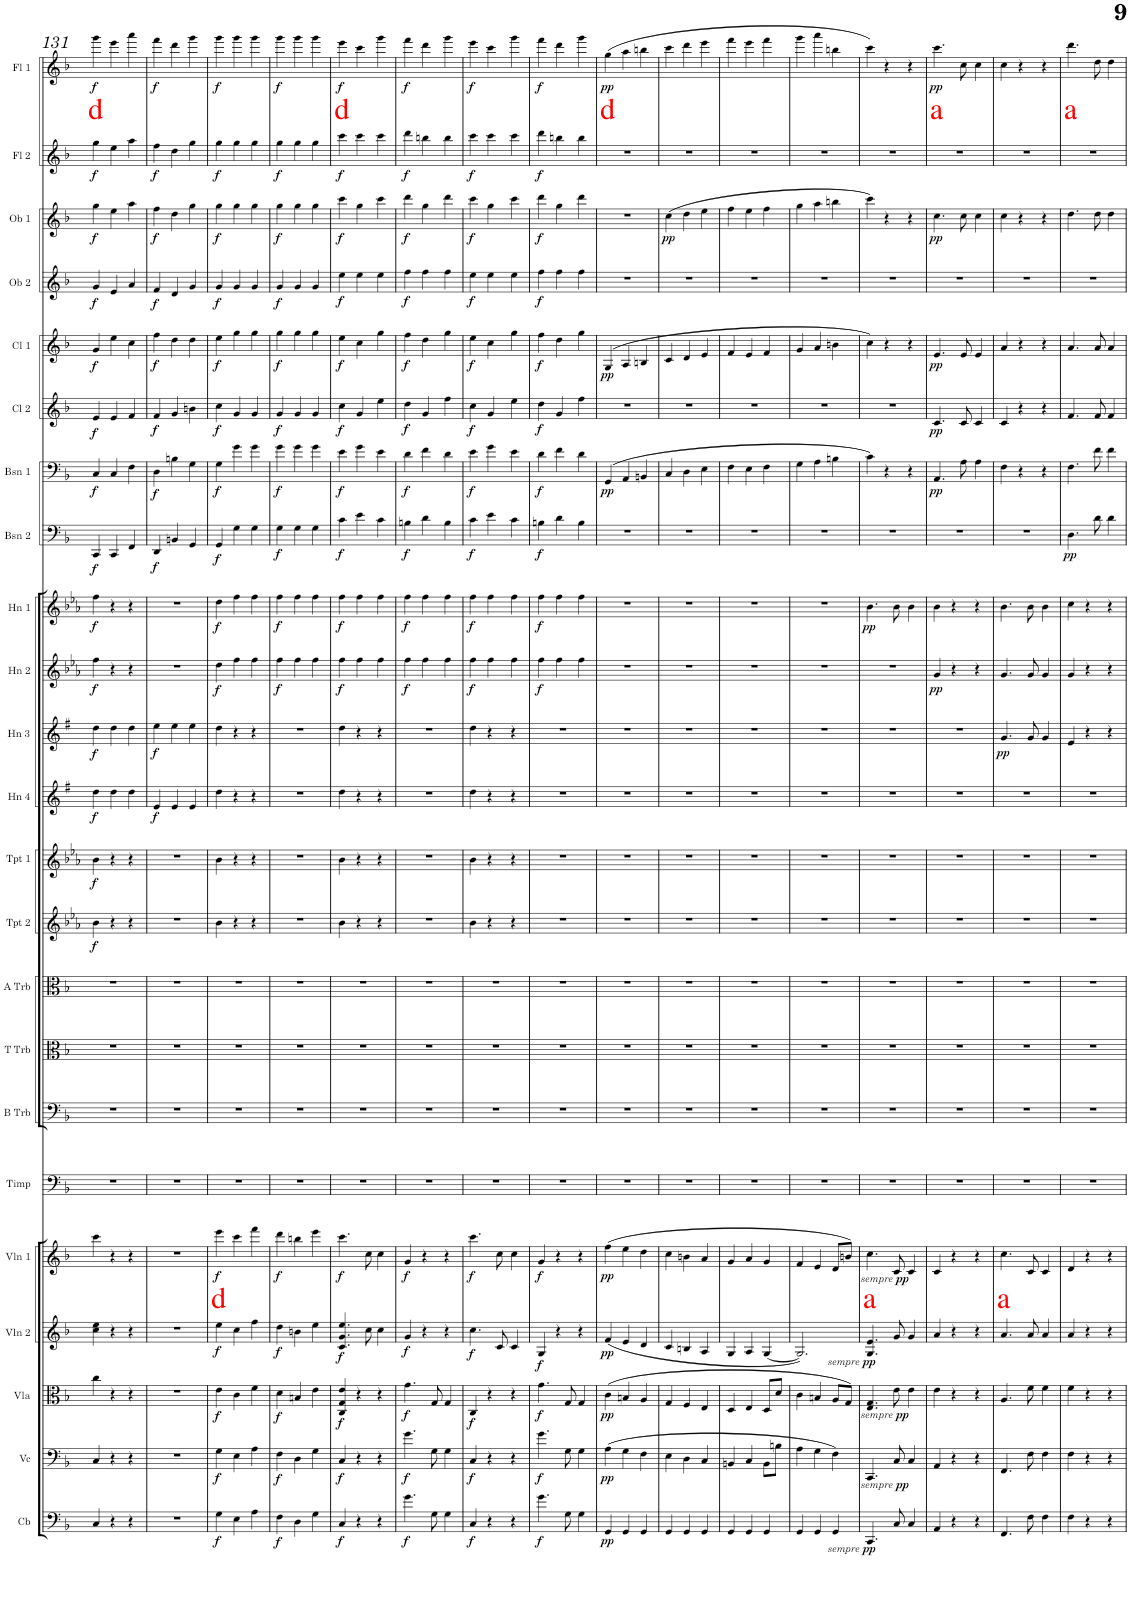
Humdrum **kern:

**kern	**dynam	**kern	**dynam	**kern	**dynam	**kern	**dynam	**kern	**text	**dynam	**kern	**kern	**kern	**kern	**kern	**dynam	**kern	**dynam	**kern	**dynam	**kern	**dynam	**kern	**dynam	**kern	**dynam	**kern	**dynam	**kern	**dynam	**kern	**dynam	**kern	**dynam	**kern	**dynam	**kern	**dynam	**kern	**dynam	**kern	**text	**dynam
*part23	*part23	*part22	*part22	*part21	*part21	*part20	*part20	*part19	*part19	*part19	*part18	*part17	*part16	*part15	*part14	*part14	*part13	*part13	*part12	*part12	*part11	*part11	*part10	*part10	*part9	*part9	*part8	*part8	*part7	*part7	*part6	*part6	*part5	*part5	*part4	*part4	*part3	*part3	*part2	*part2	*part1	*part1	*part1
*staff23	*staff23	*staff22	*staff22	*staff21	*staff21	*staff20	*staff20	*staff19	*staff19	*staff19	*staff18	*staff17	*staff16	*staff15	*staff14	*staff14	*staff13	*staff13	*staff12	*staff12	*staff11	*staff11	*staff10	*staff10	*staff9	*staff9	*staff8	*staff8	*staff7	*staff7	*staff6	*staff6	*staff5	*staff5	*staff4	*staff4	*staff3	*staff3	*staff2	*staff2	*staff1	*staff1	*staff1
*I"Contrabass	*	*I"Violoncello	*	*I"Viola	*	*I"Violin 2	*	*I"Violin 1	*	*	*I"F, F Timpani	*I"Bass Trombone	*I"Tenor Trombone	*I"Alto Trombone	*I"D Trumpet 2	*	*I"D Trumpet 1	*	*I"Bb (basso) Horn 4	*	*I"Bb (basso) Horn 3	*	*I"D Horn 2	*	*I"D Horn 1	*	*I"Bassoon 2	*	*I"Bassoon 1	*	*I"C Clarinet 2	*	*I"C Clarinet 1	*	*I"Oboe 2	*	*I"Oboe 1	*	*I"Flute 2	*	*I"Flute 1	*	*
*I'Cb	*	*I'Vc	*	*I'Vla	*	*I'Vln 2	*	*I'Vln 1	*	*	*I'Timp	*I'B Trb	*I'T Trb	*I'A Trb	*I'Tpt 2	*	*I'Tpt 1	*	*I'Hn 4	*	*I'Hn 3	*	*I'Hn 2	*	*I'Hn 1	*	*I'Bsn 2	*	*I'Bsn 1	*	*I'Cl 2	*	*I'Cl 1	*	*I'Ob 2	*	*I'Ob 1	*	*I'Fl 2	*	*I'Fl 1	*	*
!!LO:PB:g=z
*clefF4	*	*clefF4	*	*clefC3	*	*clefG2	*	*clefG2	*	*	*clefF4	*clefF4	*clefC3	*clefC3	*clefG2	*	*clefG2	*	*clefG2	*	*clefG2	*	*clefG2	*	*clefG2	*	*clefF4	*	*clefF4	*	*clefG2	*	*clefG2	*	*clefG2	*	*clefG2	*	*clefG2	*	*clefG2	*	*
*Trd7c12	*	*	*	*	*	*	*	*	*	*	*	*	*	*	*Trd-1c-2	*	*Trd-1c-2	*	*Trd8c14	*	*Trd8c14	*	*Trd6c10	*	*Trd6c10	*	*	*	*	*	*Trd1c2	*	*Trd1c2	*	*	*	*	*	*	*	*	*	*
*k[b-]	*	*k[b-]	*	*k[b-]	*	*k[b-]	*	*k[b-]	*	*	*k[b-]	*k[b-]	*k[b-]	*k[b-]	*k[b-e-a-]	*	*k[b-e-a-]	*	*k[f#]	*	*k[f#]	*	*k[b-e-a-]	*	*k[b-e-a-]	*	*k[b-]	*	*k[b-]	*	*k[b-]	*	*k[b-]	*	*k[b-]	*	*k[b-]	*	*k[b-]	*	*k[b-]	*	*
*M3/4	*	*M3/4	*	*M3/4	*	*M3/4	*	*M3/4	*	*	*M3/4	*M3/4	*M3/4	*M3/4	*M3/4	*	*M3/4	*	*M3/4	*	*M3/4	*	*M3/4	*	*M3/4	*	*M3/4	*	*M3/4	*	*M3/4	*	*M3/4	*	*M3/4	*	*M3/4	*	*M3/4	*	*M3/4	*	*
=131	=131	=131	=131	=131	=131	=131	=131	=131	=131	=131	=131	=131	=131	=131	=131	=131	=131	=131	=131	=131	=131	=131	=131	=131	=131	=131	=131	=131	=131	=131	=131	=131	=131	=131	=131	=131	=131	=131	=131	=131	=131	=131	=131
!	!	!	!	!	!	!	!	!	!	!	!	!	!	!	!	!LO:DY:b	!	!LO:DY:b	!	!LO:DY:b	!	!LO:DY:b	!	!LO:DY:b	!	!LO:DY:b	!	!LO:DY:b	!	!LO:DY:b	!	!LO:DY:b	!	!LO:DY:b	!	!LO:DY:b	!	!LO:DY:b	!	!LO:DY:b	!	!LO:LY:b:color=#FF0000	!LO:DY:b
4C/	.	4C/	.	4cc\	.	4cc\ 4ee\	.	4ccc\	.	.	2.r	2.r	2.r	2.r	4b-\	f	4b-\	f	4dd\	f	4dd\	f	4ff\	f	4ff\	f	4CC'/	f	4C'/	f	4e'/	f	4g'/	f	4g'/	f	4gg'\	f	4gg'\	f	4ggg'\	d	f
4r	.	4r	.	4r	.	4r	.	4r	.	.	.	.	.	.	4r	.	4r	.	4dd\	.	4dd\	.	4r	.	4r	.	4CC'/	.	4C'/	.	4e'/	.	4ee'\	.	4e'/	.	4ee'\	.	4ee'\	.	4eee'\	.	.
4r	.	4r	.	4r	.	4r	.	4r	.	.	.	.	.	.	4r	.	4r	.	4dd\	.	4dd\	.	4r	.	4r	.	4FF'/	.	4F'\	.	4f'/	.	4cc'\	.	4a'/	.	4aa'\	.	4aa'\	.	4aaa'\	.	.
=132	=132	=132	=132	=132	=132	=132	=132	=132	=132	=132	=132	=132	=132	=132	=132	=132	=132	=132	=132	=132	=132	=132	=132	=132	=132	=132	=132	=132	=132	=132	=132	=132	=132	=132	=132	=132	=132	=132	=132	=132	=132	=132	=132
!	!	!	!	!	!	!	!	!	!	!	!	!	!	!	!	!	!	!	!	!LO:DY:b	!	!LO:DY:b	!	!	!	!	!	!LO:DY:b	!	!LO:DY:b	!	!LO:DY:b	!	!LO:DY:b	!	!LO:DY:b	!	!LO:DY:b	!	!LO:DY:b	!	!	!LO:DY:b
2.r	.	2.r	.	2.r	.	2.r	.	2.r	.	.	2.r	2.r	2.r	2.r	2.r	.	2.r	.	4e/	f	4ee\	f	2.r	.	2.r	.	4DD'/	f	4D'\	f	4f'/	f	4ff'\	f	4f'/	f	4ff'\	f	4ff'\	f	4fff'\	.	f
.	.	.	.	.	.	.	.	.	.	.	.	.	.	.	.	.	.	.	4e/	.	4ee\	.	.	.	.	.	4BBn'/	.	4Bn'\	.	4g'/	.	4dd'\	.	4d'/	.	4dd'\	.	4dd'\	.	4ddd'\	.	.
.	.	.	.	.	.	.	.	.	.	.	.	.	.	.	.	.	.	.	4e/	.	4ee\	.	.	.	.	.	4GG'/	.	4G'\	.	4bn'\	.	4dd'\	.	4g'/	.	4gg'\	.	4gg'\	.	4ggg'\	.	.
=133	=133	=133	=133	=133	=133	=133	=133	=133	=133	=133	=133	=133	=133	=133	=133	=133	=133	=133	=133	=133	=133	=133	=133	=133	=133	=133	=133	=133	=133	=133	=133	=133	=133	=133	=133	=133	=133	=133	=133	=133	=133	=133	=133
!	!LO:DY:b	!	!LO:DY:b	!	!LO:DY:b	!	!LO:DY:b	!	!LO:LY:b:color=#FF0000	!LO:DY:b	!	!	!	!	!	!	!	!	!	!	!	!	!	!LO:DY:b	!	!LO:DY:b	!	!LO:DY:b	!	!LO:DY:b	!	!LO:DY:b	!	!LO:DY:b	!	!LO:DY:b	!	!LO:DY:b	!	!LO:DY:b	!	!	!LO:DY:b
4G\	f	4G\	f	4e\	f	4ee\	f	4eee\	d	f	2.r	2.r	2.r	2.r	4b-\	.	4b-\	.	4dd\	.	4dd\	.	4dd\	f	4dd\	f	4GG'/	f	4G'\	f	4cc'\	f	4ee'\	f	4g'/	f	4gg'\	f	4gg'\	f	4ggg'\	.	f
4E\	.	4E\	.	4c\	.	4cc\	.	4ccc\	.	.	.	.	.	.	4r	.	4r	.	4r	.	4r	.	4ff\	.	4ff\	.	4G'\	.	4g'\	.	4g'/	.	4gg'\	.	4g'/	.	4gg'\	.	4gg'\	.	4ggg'\	.	.
4A\	.	4A\	.	4f\	.	4ff\	.	4fff\	.	.	.	.	.	.	4r	.	4r	.	4r	.	4r	.	4ff\	.	4ff\	.	4G'\	.	4g'\	.	4g'/	.	4gg'\	.	4g'/	.	4gg'\	.	4gg'\	.	4ggg'\	.	.
=134	=134	=134	=134	=134	=134	=134	=134	=134	=134	=134	=134	=134	=134	=134	=134	=134	=134	=134	=134	=134	=134	=134	=134	=134	=134	=134	=134	=134	=134	=134	=134	=134	=134	=134	=134	=134	=134	=134	=134	=134	=134	=134	=134
!	!LO:DY:b	!	!LO:DY:b	!	!LO:DY:b	!	!LO:DY:b	!	!	!LO:DY:b	!	!	!	!	!	!	!	!	!	!	!	!	!	!LO:DY:b	!	!LO:DY:b	!	!LO:DY:b	!	!LO:DY:b	!	!LO:DY:b	!	!LO:DY:b	!	!LO:DY:b	!	!LO:DY:b	!	!LO:DY:b	!	!	!LO:DY:b
4F\	f	4F\	f	4d\	f	4dd\	f	4ddd\	.	f	2.r	2.r	2.r	2.r	2.r	.	2.r	.	2.r	.	2.r	.	4ff\	f	4ff\	f	4G'\	f	4g'\	f	4g'/	f	4gg'\	f	4g'/	f	4gg'\	f	4gg'\	f	4ggg'\	.	f
4D\	.	4D\	.	4Bn/	.	4bn\	.	4bbn\	.	.	.	.	.	.	.	.	.	.	.	.	.	.	4ff\	.	4ff\	.	4G'\	.	4g'\	.	4g'/	.	4gg'\	.	4g'/	.	4gg'\	.	4gg'\	.	4ggg'\	.	.
4G\	.	4G\	.	4e\	.	4ee\	.	4eee\	.	.	.	.	.	.	.	.	.	.	.	.	.	.	4ff\	.	4ff\	.	4G'\	.	4g'\	.	4g'/	.	4gg'\	.	4g'/	.	4gg'\	.	4gg'\	.	4ggg'\	.	.
=135	=135	=135	=135	=135	=135	=135	=135	=135	=135	=135	=135	=135	=135	=135	=135	=135	=135	=135	=135	=135	=135	=135	=135	=135	=135	=135	=135	=135	=135	=135	=135	=135	=135	=135	=135	=135	=135	=135	=135	=135	=135	=135	=135
!	!LO:DY:b	!	!LO:DY:b	!	!LO:DY:b	!	!LO:DY:b	!	!	!LO:DY:b	!	!	!	!	!	!	!	!	!	!	!	!	!	!LO:DY:b	!	!LO:DY:b	!	!LO:DY:b	!	!LO:DY:b	!	!LO:DY:b	!	!LO:DY:b	!	!LO:DY:b	!	!LO:DY:b	!	!LO:DY:b	!	!LO:LY:b:color=#FF0000	!LO:DY:b
4C/	f	4C/	f	4C/ 4G/ 4e/	f	4.c/ 4.g/ 4.ee/	f	4.ccc\	.	f	2.r	2.r	2.r	2.r	4b-\	.	4b-\	.	4dd\	.	4dd\	.	4ff\	f	4ff\	f	4c'\	f	4e'\	f	4cc'\	f	4ee'\	f	4ee'\	f	4ccc'\	f	4ccc'\	f	4eee'\	d	f
4r	.	4r	.	4r	.	.	.	.	.	.	.	.	.	.	4r	.	4r	.	4r	.	4r	.	4ff\	.	4ff\	.	4e'\	.	4g'\	.	4g'/	.	4cc'\	.	4ee'\	.	4gg'\	.	4ccc'\	.	4ccc'\	.	.
.	.	.	.	.	.	8cc\	.	8cc\	.	.	.	.	.	.	.	.	.	.	.	.	.	.	.	.	.	.	.	.	.	.	.	.	.	.	.	.	.	.	.	.	.	.	.
4r	.	4r	.	4r	.	4cc\	.	4cc\	.	.	.	.	.	.	4r	.	4r	.	4r	.	4r	.	4ff\	.	4ff\	.	4c'\	.	4e'\	.	4ee'\	.	4gg'\	.	4ee'\	.	4ccc'\	.	4ccc'\	.	4ggg'\	.	.
=136	=136	=136	=136	=136	=136	=136	=136	=136	=136	=136	=136	=136	=136	=136	=136	=136	=136	=136	=136	=136	=136	=136	=136	=136	=136	=136	=136	=136	=136	=136	=136	=136	=136	=136	=136	=136	=136	=136	=136	=136	=136	=136	=136
!	!LO:DY:b	!	!LO:DY:b	!	!LO:DY:b	!	!LO:DY:b	!	!	!LO:DY:b	!	!	!	!	!	!	!	!	!	!	!	!	!	!LO:DY:b	!	!LO:DY:b	!	!LO:DY:b	!	!LO:DY:b	!	!LO:DY:b	!	!LO:DY:b	!	!LO:DY:b	!	!LO:DY:b	!	!LO:DY:b	!	!	!LO:DY:b
4.g\	f	4.g\	f	4.g\	f	4g/	f	4g/	.	f	2.r	2.r	2.r	2.r	2.r	.	2.r	.	2.r	.	2.r	.	4ff\	f	4ff\	f	4Bn'\	f	4d'\	f	4dd'\	f	4ff'\	f	4ff'\	f	4ddd'\	f	4ddd'\	f	4fff'\	.	f
.	.	.	.	.	.	4r	.	4r	.	.	.	.	.	.	.	.	.	.	.	.	.	.	4ff\	.	4ff\	.	4d'\	.	4f'\	.	4g'/	.	4dd'\	.	4ff'\	.	4gg'\	.	4bbn'\	.	4ddd'\	.	.
8G\	.	8G\	.	8G/	.	.	.	.	.	.	.	.	.	.	.	.	.	.	.	.	.	.	.	.	.	.	.	.	.	.	.	.	.	.	.	.	.	.	.	.	.	.	.
4G\	.	4G\	.	4G/	.	4r	.	4r	.	.	.	.	.	.	.	.	.	.	.	.	.	.	4ff\	.	4ff\	.	4B'\	.	4d'\	.	4ff'\	.	4gg'\	.	4ff'\	.	4ddd'\	.	4bb'\	.	4ggg'\	.	.
=137	=137	=137	=137	=137	=137	=137	=137	=137	=137	=137	=137	=137	=137	=137	=137	=137	=137	=137	=137	=137	=137	=137	=137	=137	=137	=137	=137	=137	=137	=137	=137	=137	=137	=137	=137	=137	=137	=137	=137	=137	=137	=137	=137
!	!LO:DY:b	!	!LO:DY:b	!	!LO:DY:b	!	!LO:DY:b	!	!	!LO:DY:b	!	!	!	!	!	!	!	!	!	!	!	!	!	!LO:DY:b	!	!LO:DY:b	!	!LO:DY:b	!	!LO:DY:b	!	!LO:DY:b	!	!LO:DY:b	!	!LO:DY:b	!	!LO:DY:b	!	!LO:DY:b	!	!	!LO:DY:b
4C/	f	4C/	f	4C/	f	4.cc\	f	4.ccc\	.	f	2.r	2.r	2.r	2.r	4b-\	.	4b-\	.	4dd\	.	4dd\	.	4ff\	f	4ff\	f	4c'\	f	4e'\	f	4cc'\	f	4ee'\	f	4ee'\	f	4ccc'\	f	4ccc'\	f	4eee'\	.	f
4r	.	4r	.	4r	.	.	.	.	.	.	.	.	.	.	4r	.	4r	.	4r	.	4r	.	4ff\	.	4ff\	.	4e'\	.	4g'\	.	4g'/	.	4cc'\	.	4ee'\	.	4gg'\	.	4ccc'\	.	4ccc'\	.	.
.	.	.	.	.	.	8c/	.	8cc\	.	.	.	.	.	.	.	.	.	.	.	.	.	.	.	.	.	.	.	.	.	.	.	.	.	.	.	.	.	.	.	.	.	.	.
4r	.	4r	.	4r	.	4c/	.	4cc\	.	.	.	.	.	.	4r	.	4r	.	4r	.	4r	.	4ff\	.	4ff\	.	4c'\	.	4e'\	.	4ee'\	.	4gg'\	.	4ee'\	.	4ccc'\	.	4ccc'\	.	4ggg'\	.	.
=138	=138	=138	=138	=138	=138	=138	=138	=138	=138	=138	=138	=138	=138	=138	=138	=138	=138	=138	=138	=138	=138	=138	=138	=138	=138	=138	=138	=138	=138	=138	=138	=138	=138	=138	=138	=138	=138	=138	=138	=138	=138	=138	=138
!	!LO:DY:b	!	!LO:DY:b	!	!LO:DY:b	!	!LO:DY:b	!	!	!LO:DY:b	!	!	!	!	!	!	!	!	!	!	!	!	!	!LO:DY:b	!	!LO:DY:b	!	!LO:DY:b	!	!LO:DY:b	!	!LO:DY:b	!	!LO:DY:b	!	!LO:DY:b	!	!LO:DY:b	!	!LO:DY:b	!	!	!LO:DY:b
4.g\	f	4.g\	f	4.g\	f	4G/	f	4g/	.	f	2.r	2.r	2.r	2.r	2.r	.	2.r	.	2.r	.	2.r	.	4ff\	f	4ff\	f	4Bn'\	f	4d'\	f	4dd'\	f	4ff'\	f	4ff'\	f	4ddd'\	f	4ddd'\	f	4fff'\	.	f
.	.	.	.	.	.	4r	.	4r	.	.	.	.	.	.	.	.	.	.	.	.	.	.	4ff\	.	4ff\	.	4d'\	.	4f'\	.	4g'/	.	4dd'\	.	4ff'\	.	4gg'\	.	4bbn'\	.	4ddd'\	.	.
8G\	.	8G\	.	8G/	.	.	.	.	.	.	.	.	.	.	.	.	.	.	.	.	.	.	.	.	.	.	.	.	.	.	.	.	.	.	.	.	.	.	.	.	.	.	.
4G\	.	4G\	.	4G/	.	4r	.	4r	.	.	.	.	.	.	.	.	.	.	.	.	.	.	4ff\	.	4ff\	.	4B'\	.	4d'\	.	4ff'\	.	4gg'\	.	4ff'\	.	4ddd'\	.	4bb'\	.	4ggg'\	.	.
=139	=139	=139	=139	=139	=139	=139	=139	=139	=139	=139	=139	=139	=139	=139	=139	=139	=139	=139	=139	=139	=139	=139	=139	=139	=139	=139	=139	=139	=139	=139	=139	=139	=139	=139	=139	=139	=139	=139	=139	=139	=139	=139	=139
!	!LO:DY:b	!	!LO:DY:b	!	!LO:DY:b	!	!LO:DY:b	!	!	!LO:DY:b	!	!	!	!	!	!	!	!	!	!	!	!	!	!	!	!	!	!	!	!LO:DY:b	!	!	!	!LO:DY:b	!	!	!	!	!	!	!	!LO:LY:b:color=#FF0000	!LO:DY:b
4GG/	pp	(4A\	pp	(4c\	pp	(4f/	pp	(4ff\	.	pp	2.r	2.r	2.r	2.r	2.r	.	2.r	.	2.r	.	2.r	.	2.r	.	2.r	.	2.r	.	(4GG/	pp	2.r	.	(4G/	pp	2.r	.	2.r	.	2.r	.	(4gg\	d	pp
4GG/	.	4G\	.	4Bn/	.	4e/	.	4ee\	.	.	.	.	.	.	.	.	.	.	.	.	.	.	.	.	.	.	.	.	4AA/	.	.	.	4A/	.	.	.	.	.	.	.	4aa\	.	.
4GG/	.	4F\	.	4A/	.	4d/	.	4dd\	.	.	.	.	.	.	.	.	.	.	.	.	.	.	.	.	.	.	.	.	4BBn/	.	.	.	4Bn/	.	.	.	.	.	.	.	4bbn\	.	.
=140	=140	=140	=140	=140	=140	=140	=140	=140	=140	=140	=140	=140	=140	=140	=140	=140	=140	=140	=140	=140	=140	=140	=140	=140	=140	=140	=140	=140	=140	=140	=140	=140	=140	=140	=140	=140	=140	=140	=140	=140	=140	=140	=140
!	!	!	!	!	!	!	!	!	!	!	!	!	!	!	!	!	!	!	!	!	!	!	!	!	!	!	!	!	!	!	!	!	!	!	!	!	!	!LO:DY:b	!	!	!	!	!
4GG/	.	4E\	.	4G/	.	4c/	.	4cc\	.	.	2.r	2.r	2.r	2.r	2.r	.	2.r	.	2.r	.	2.r	.	2.r	.	2.r	.	2.r	.	4C/	.	2.r	.	4c/	.	2.r	.	(4cc\	pp	2.r	.	4ccc\	.	.
4GG/	.	4D\	.	4F/	.	4Bn/	.	4bn\	.	.	.	.	.	.	.	.	.	.	.	.	.	.	.	.	.	.	.	.	4D\	.	.	.	4d/	.	.	.	4dd\	.	.	.	4ddd\	.	.
4GG/	.	4C/	.	4E/	.	4A/	.	4a/	.	.	.	.	.	.	.	.	.	.	.	.	.	.	.	.	.	.	.	.	4E\	.	.	.	4e/	.	.	.	4ee\	.	.	.	4eee\	.	.
=141	=141	=141	=141	=141	=141	=141	=141	=141	=141	=141	=141	=141	=141	=141	=141	=141	=141	=141	=141	=141	=141	=141	=141	=141	=141	=141	=141	=141	=141	=141	=141	=141	=141	=141	=141	=141	=141	=141	=141	=141	=141	=141	=141
4GG/	.	4BBn/	.	4D/	.	4G/	.	4g/	.	.	2.r	2.r	2.r	2.r	2.r	.	2.r	.	2.r	.	2.r	.	2.r	.	2.r	.	2.r	.	4F\	.	2.r	.	4f/	.	2.r	.	4ff\	.	2.r	.	4fff\	.	.
4GG/	.	4C/	.	4E/	.	4A/	.	4a/	.	.	.	.	.	.	.	.	.	.	.	.	.	.	.	.	.	.	.	.	4E\	.	.	.	4e/	.	.	.	4ee\	.	.	.	4eee\	.	.
4GG/	.	8BB\L	.	8D/L	.	[4G/	.	4g/	.	.	.	.	.	.	.	.	.	.	.	.	.	.	.	.	.	.	.	.	4F\	.	.	.	4f/	.	.	.	4ff\	.	.	.	4fff\	.	.
.	.	8Bn\J	.	8d/J	.	.	.	.	.	.	.	.	.	.	.	.	.	.	.	.	.	.	.	.	.	.	.	.	.	.	.	.	.	.	.	.	.	.	.	.	.	.	.
=142	=142	=142	=142	=142	=142	=142	=142	=142	=142	=142	=142	=142	=142	=142	=142	=142	=142	=142	=142	=142	=142	=142	=142	=142	=142	=142	=142	=142	=142	=142	=142	=142	=142	=142	=142	=142	=142	=142	=142	=142	=142	=142	=142
4GG/	.	4A\	.	4c\	.	2.G/])	.	4f/	.	.	2.r	2.r	2.r	2.r	2.r	.	2.r	.	2.r	.	2.r	.	2.r	.	2.r	.	2.r	.	4G\	.	2.r	.	4g/	.	2.r	.	4gg\	.	2.r	.	4ggg\	.	.
4GG/	.	4G\	.	4Bn/	.	.	.	4e/	.	.	.	.	.	.	.	.	.	.	.	.	.	.	.	.	.	.	.	.	4A\	.	.	.	4a/	.	.	.	4aa\	.	.	.	4aaa\	.	.
4GG/	.	4F\)	.	8A/L	.	.	.	8d/L	.	.	.	.	.	.	.	.	.	.	.	.	.	.	.	.	.	.	.	.	4Bn\	.	.	.	4bn\	.	.	.	4bbn\	.	.	.	4bbn\	.	.
.	.	.	.	8G/J)	.	.	.	8bn/J)	.	.	.	.	.	.	.	.	.	.	.	.	.	.	.	.	.	.	.	.	.	.	.	.	.	.	.	.	.	.	.	.	.	.	.
=143	=143	=143	=143	=143	=143	=143	=143	=143	=143	=143	=143	=143	=143	=143	=143	=143	=143	=143	=143	=143	=143	=143	=143	=143	=143	=143	=143	=143	=143	=143	=143	=143	=143	=143	=143	=143	=143	=143	=143	=143	=143	=143	=143
!	!LO:DY:b	!	!	!	!	!	!	!	!LO:LY:b:color=#FF0000	!	!	!	!	!	!	!	!	!	!	!	!	!	!	!	!	!	!	!	!	!	!	!	!	!	!	!	!	!	!	!	!	!	!
!	!LO:DY:n=1:b	!	!LO:DY:b	!	!	!	!	!	!	!	!	!	!	!	!	!	!	!	!	!	!	!	!	!	!	!	!	!	!	!	!	!	!	!	!	!	!	!	!	!	!	!	!
!	!	!	!LO:DY:n=1:b	!	!LO:DY:b	!	!	!	!	!	!	!	!	!	!	!	!	!	!	!	!	!	!	!	!	!	!	!	!	!	!	!	!	!	!	!	!	!	!	!	!	!	!
!	!	!	!	!	!LO:DY:n=1:b	!	!LO:DY:b	!	!	!	!	!	!	!	!	!	!	!	!	!	!	!	!	!	!	!	!	!	!	!	!	!	!	!	!	!	!	!	!	!	!	!	!
!	!	!	!	!	!	!	!LO:DY:n=1:b	!	!	!LO:DY:b	!	!	!	!	!	!	!	!	!	!	!	!	!	!	!	!	!	!	!	!	!	!	!	!	!	!	!	!	!	!	!	!	!
!	!	!	!	!	!	!	!	!	!	!LO:DY:n=1:b	!	!	!	!	!	!	!	!	!	!	!	!	!	!	!	!LO:DY:b	!	!	!	!	!	!	!	!	!	!	!	!	!	!	!	!	!
4.CC/	other-dynamics pp	4.CC/	other-dynamics pp	4.E/ 4.G/	other-dynamics pp	4.G/ 4.e/	other-dynamics pp	4.cc\	a	other-dynamics pp	2.r	2.r	2.r	2.r	2.r	.	2.r	.	2.r	.	2.r	.	2.r	.	4.b-\	pp	2.r	.	4c\)	.	2.r	.	4cc\)	.	2.r	.	4ccc\)	.	2.r	.	4ccc\)	.	.
.	.	.	.	.	.	.	.	.	.	.	.	.	.	.	.	.	.	.	.	.	.	.	.	.	.	.	.	.	4r	.	.	.	4r	.	.	.	4r	.	.	.	4r	.	.
8C/	.	8C/	.	8e\	.	8g/	.	8c/	.	.	.	.	.	.	.	.	.	.	.	.	.	.	.	.	8b-\	.	.	.	.	.	.	.	.	.	.	.	.	.	.	.	.	.	.
4C/	.	4C/	.	4e\	.	4g/	.	4c/	.	.	.	.	.	.	.	.	.	.	.	.	.	.	.	.	4b-\	.	.	.	4r	.	.	.	4r	.	.	.	4r	.	.	.	4r	.	.
=144	=144	=144	=144	=144	=144	=144	=144	=144	=144	=144	=144	=144	=144	=144	=144	=144	=144	=144	=144	=144	=144	=144	=144	=144	=144	=144	=144	=144	=144	=144	=144	=144	=144	=144	=144	=144	=144	=144	=144	=144	=144	=144	=144
!	!	!	!	!	!	!	!	!	!	!	!	!	!	!	!	!	!	!	!	!	!	!	!	!LO:DY:b	!	!	!	!	!	!LO:DY:b	!	!LO:DY:b	!	!LO:DY:b	!	!	!	!LO:DY:b	!	!	!	!LO:LY:b:color=#FF0000	!LO:DY:b
4AA/	.	4AA/	.	4e\	.	4a/	.	4c/	.	.	2.r	2.r	2.r	2.r	2.r	.	2.r	.	2.r	.	2.r	.	4g/	pp	4b-\	.	2.r	.	4.AA/	pp	4.c/	pp	4.e/	pp	2.r	.	4.cc\	pp	2.r	.	4.ccc\	a	pp
4r	.	4r	.	4r	.	4r	.	4r	.	.	.	.	.	.	.	.	.	.	.	.	.	.	4r	.	4r	.	.	.	.	.	.	.	.	.	.	.	.	.	.	.	.	.	.
.	.	.	.	.	.	.	.	.	.	.	.	.	.	.	.	.	.	.	.	.	.	.	.	.	.	.	.	.	8A\	.	8c/	.	8e/	.	.	.	8cc\	.	.	.	8cc\	.	.
4r	.	4r	.	4r	.	4r	.	4r	.	.	.	.	.	.	.	.	.	.	.	.	.	.	4r	.	4r	.	.	.	4A\	.	4c/	.	4e/	.	.	.	4cc\	.	.	.	4cc\	.	.
=145	=145	=145	=145	=145	=145	=145	=145	=145	=145	=145	=145	=145	=145	=145	=145	=145	=145	=145	=145	=145	=145	=145	=145	=145	=145	=145	=145	=145	=145	=145	=145	=145	=145	=145	=145	=145	=145	=145	=145	=145	=145	=145	=145
!	!	!	!	!	!	!	!	!	!LO:LY:b:color=#FF0000	!	!	!	!	!	!	!	!	!	!	!	!	!LO:DY:b	!	!	!	!	!	!	!	!	!	!	!	!	!	!	!	!	!	!	!	!	!
4.FF/	.	4.FF/	.	4.A/	.	4.a/	.	4.cc\	a	.	2.r	2.r	2.r	2.r	2.r	.	2.r	.	2.r	.	4.g/	pp	4.g/	.	4.b-\	.	2.r	.	4F\	.	4c/	.	4a/	.	2.r	.	4cc\	.	2.r	.	4cc\	.	.
.	.	.	.	.	.	.	.	.	.	.	.	.	.	.	.	.	.	.	.	.	.	.	.	.	.	.	.	.	4r	.	4r	.	4r	.	.	.	4r	.	.	.	4r	.	.
8F\	.	8F\	.	8f\	.	8a/	.	8c/	.	.	.	.	.	.	.	.	.	.	.	.	8g/	.	8g/	.	8b-\	.	.	.	.	.	.	.	.	.	.	.	.	.	.	.	.	.	.
4F\	.	4F\	.	4f\	.	4a/	.	4c/	.	.	.	.	.	.	.	.	.	.	.	.	4g/	.	4g/	.	4b-\	.	.	.	4r	.	4r	.	4r	.	.	.	4r	.	.	.	4r	.	.
=146	=146	=146	=146	=146	=146	=146	=146	=146	=146	=146	=146	=146	=146	=146	=146	=146	=146	=146	=146	=146	=146	=146	=146	=146	=146	=146	=146	=146	=146	=146	=146	=146	=146	=146	=146	=146	=146	=146	=146	=146	=146	=146	=146
!	!	!	!	!	!	!	!	!	!	!	!	!	!	!	!	!	!	!	!	!	!	!	!	!	!	!	!	!LO:DY:b	!	!	!	!	!	!	!	!	!	!	!	!	!	!LO:LY:b:color=#FF0000	!
4F\	.	4F\	.	4f\	.	4a/	.	4d/	.	.	2.r	2.r	2.r	2.r	2.r	.	2.r	.	2.r	.	4e/	.	4g/	.	4cc\	.	4.D\	pp	4.F\	.	4.f/	.	4.a/	.	2.r	.	4.dd\	.	2.r	.	4.ddd\	a	.
4r	.	4r	.	4r	.	4r	.	4r	.	.	.	.	.	.	.	.	.	.	.	.	4r	.	4r	.	4r	.	.	.	.	.	.	.	.	.	.	.	.	.	.	.	.	.	.
.	.	.	.	.	.	.	.	.	.	.	.	.	.	.	.	.	.	.	.	.	.	.	.	.	.	.	8d\	.	8f\	.	8f/	.	8a/	.	.	.	8dd\	.	.	.	8dd\	.	.
4r	.	4r	.	4r	.	4r	.	4r	.	.	.	.	.	.	.	.	.	.	.	.	4r	.	4r	.	4r	.	4d\	.	4f\	.	4f/	.	4a/	.	.	.	4dd\	.	.	.	4dd\	.	.
=	=	=	=	=	=	=	=	=	=	=	=	=	=	=	=	=	=	=	=	=	=	=	=	=	=	=	=	=	=	=	=	=	=	=	=	=	=	=	=	=	=	=	=
*-	*-	*-	*-	*-	*-	*-	*-	*-	*-	*-	*-	*-	*-	*-	*-	*-	*-	*-	*-	*-	*-	*-	*-	*-	*-	*-	*-	*-	*-	*-	*-	*-	*-	*-	*-	*-	*-	*-	*-	*-	*-	*-	*-
